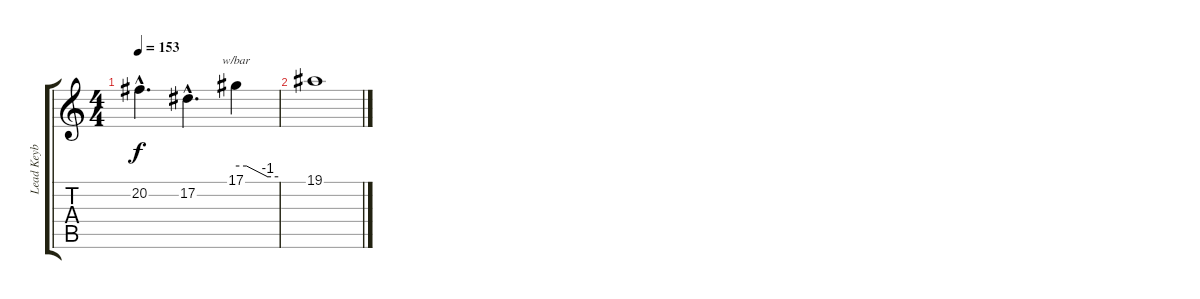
\track ("Lead Keyb" "Lead Keyb") {instrument lead2sawtooth}
\staff {score tabs}
\tuning (Eb4 Bb3 Gb3 Db3 Ab2 Eb2) {hide}
\ts (4 4)
\tempo 153
\clef g2
\ks c
20.2{hac}.4{d dy f} 17.2{hac}.4{d} 17.1.4{tbe (custom default 0 0 15 0 45 -4 60 -4)} |
19.1.1
